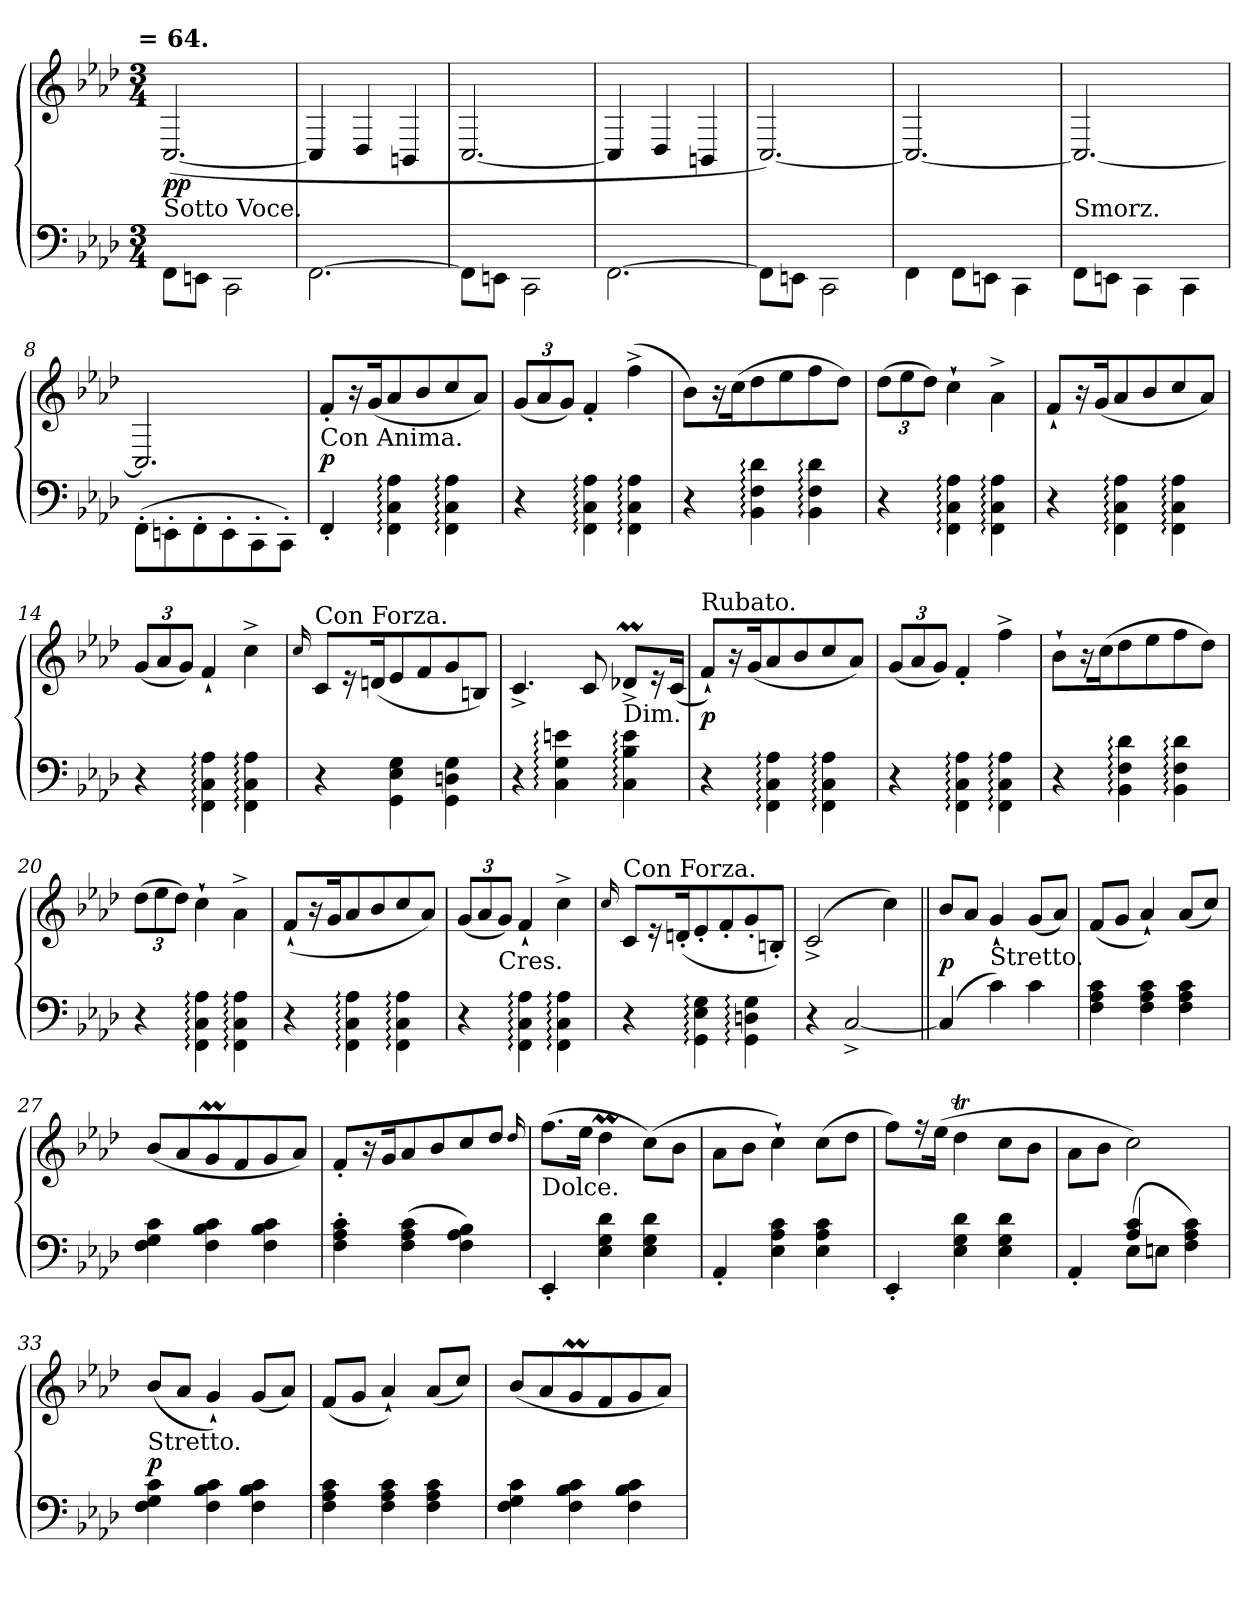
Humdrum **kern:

**kern	**kern	**dynam
*part1	*part1	*part1
*staff2	*staff1	*staff1/2
*clefF4	*clefG2	*
*k[b-e-a-d-]	*k[b-e-a-d-]	*
*f:	*f:	*
!!LO:TX:omd:t=&nbsp;=&nbsp;64.
*M3/4	*M3/4	*
*MM192	*MM192	*
=1	=1	=1
!	!LO:TX:b:t=Sotto Voce.	!
!	!	!LO:DY:b
8FF\L	(>[2.C/	pp
8EEn\J	.	.
2CC\	.	.
=2	=2	=2
[2.FF\	4C/]	.
.	4D-/	.
.	4BBn/	.
=3	=3	=3
8FF\L]	[2.C/	.
8EEn\J	.	.
2CC\	.	.
=4	=4	=4
[2.FF\	4C/]	.
.	4D-/	.
.	4BBn/	.
=5	=5	=5
8FF\L]	[2.C/)	.
8EEn\J	.	.
2CC\	.	.
=6	=6	=6
4FF\	2.C/_	.
8FF\L	.	.
8EEn\J	.	.
4CC\	.	.
=7	=7	=7
!LO:TX:a:t=Smorz.	!	!
8FF\L	2.C/_	.
8EEn\J	.	.
4CC\	.	.
4CC\	.	.
=8	=8	=8
(8FF'\L	2.C/]	.
8EEn'\	.	.
8FF'\	.	.
8EE'\	.	.
8CC'\	.	.
8CC'\J)	.	.
=9	=9	=9
!	!LO:TX:b:t=Con Anima.	!
4FF'	8f'L	p
.	16r	.
.	(16gk	.
4A-:\ 4C:\ 4FF:\	8a-	.
.	8b-	.
4A-:\ 4C:\ 4FF:\	8cc	.
.	8a-J)	.
=10	=10	=10
*	*Xbrackettup	*
4r	(12gL	.
.	12a-	.
.	12gJ)	.
4A-:\ 4C:\ 4FF:\	4f'	.
4A-:\ 4C:\ 4FF:\	(4ff^	.
=11	=11	=11
4r	8b-L)	.
.	16r	.
.	(16cck	.
4d-:\ 4F:\ 4BB-:\	8dd-	.
.	8ee-	.
4d-: 4F: 4BB-:	8ff	.
.	8dd-J)	.
=12	=12	=12
4r	(12dd-L	.
.	12ee-	.
.	12dd-J)	.
4A-:\ 4C:\ 4FF:\	4cc`	.
4A-:\ 4C:\ 4FF:\	4a-^>\	.
=13	=13	=13
4r	8f`L	.
.	16r	.
.	(<16gk	.
4A-:\ 4C:\ 4FF:\	8a-	.
.	8b-	.
4A-:\ 4C:\ 4FF:\	8cc	.
.	8a-J)	.
=14	=14	=14
4r	(12gL	.
.	12a-	.
.	12gJ)	.
4A-:\ 4C:\ 4FF:\	4f`	.
4A-:\ 4C:\ 4FF:\	4cc^	.
=15	=15	=15
.	16qqcc/	.
!	!LO:TX:a:t=Con Forza.	!
4r	8cL	.
.	16r	.
.	(16dnk	.
4G\ 4E-\ 4GG\	8e-	.
.	8f	.
4G\ 4Dn\ 4GG\	8g	.
.	8BnJ)	.
=16	=16	=16
4r	4.c^>	.
4en: 4G: 4C:	.	.
.	8c	.
!	!LO:TX:c:t=Dim.	!
4e: 4B-: 4C:	8d-XM^>L	.
.	16r	.
.	(16cJk	.
=17	=17	=17
!	!LO:TX:a:t=Rubato.	!
4r	8f`L)	p
.	16r	.
.	(<16gk	.
4A-:\ 4C:\ 4FF:\	8a-	.
.	8b-	.
4A-:\ 4C:\ 4FF:\	8cc	.
.	8a-J)	.
=18	=18	=18
4r	(12gL	.
.	12a-	.
.	12gJ)	.
4A-:\ 4C:\ 4FF:\	4f'	.
4A-:\ 4C:\ 4FF:\	4ff^	.
=19	=19	=19
4r	8b-`L	.
.	16r	.
.	(16cck	.
4d-: 4F: 4BB-:	8dd-	.
.	8ee-	.
4d-: 4F: 4BB-:	8ff	.
.	8dd-J)	.
=20	=20	=20
4r	(>12dd-L	.
.	12ee-	.
.	12dd-J)	.
4A-:\ 4C:\ 4FF:\	4cc`	.
4A-:\ 4C:\ 4FF:\	4a-^\	.
=21	=21	=21
4r	(8f`L	.
.	16r	.
.	16gk	.
4A-:\ 4C:\ 4FF:\	8a-	.
.	8b-	.
4A-:\ 4C:\ 4FF:\	8cc	.
.	8a-J)	.
=22	=22	=22
4r	(12gL	.
.	12a-	.
!	!LO:TX:c:t=Cres.	!
.	12gJ)	.
4A-:\ 4C:\ 4FF:\	4f`	.
4A-:\ 4C:\ 4FF:\	4cc^	.
=23	=23	=23
.	16qqcc/	.
!	!LO:TX:a:t=Con Forza.	!
4r	8cL	.
.	16r	.
.	(<16dn'k	.
4G:\ 4E-:\ 4GG:\	8e-'	.
.	8f'	.
4G:\ 4Dn:\ 4GG:\	8g'	.
.	8Bn'J)	.
=24	=24	=24
4r	(2c^	.
[2C^	.	.
.	4cc)	.
=25||	=25||	=25||
(>4C]	8b-L	p
.	8a-J	.
!	!LO:TX:b:t=Stretto.	!
4c)	4g`	.
4c	(8gL	.
.	8a-J)	.
=26	=26	=26
4c 4A- 4F	(<8fL	.
.	8gJ	.
4c 4A- 4F	4a-`)	.
4c 4A- 4F	(8a-/L	.
.	8ccJ)	.
=27	=27	=27
4c 4G 4F	(8b-L	.
.	8a-	.
4c 4B- 4F	8gm	.
.	8f	.
4c 4B- 4F	8g	.
.	8a-J)	.
=28	=28	=28
4c' 4A-' 4F'	8f'L	.
.	16r	.
.	16gk	.
(4c 4A- 4F	8a-	.
.	8b-	.
4B- 4A- 4F)	8cc	.
.	8dd-J	.
.	16qqdd-/	.
=29	=29	=29
!	!LO:TX:b:t=Dolce.	!
4EE-'	(8.ffL	.
.	16ee-Jk	.
4d- 4G 4E-	4dd-M	.
4d- 4G 4E-	(8ccL)	.
.	8b-J	.
=30	=30	=30
4AA-'	8a-\L	.
.	8b-J	.
4c 4A- 4E-	4cc`)	.
4c 4A- 4E-	(8ccL	.
.	8dd-J	.
=31	=31	=31
4EE-'	8ffL)	.
.	16r	.
.	(16ee-Jk	.
4d- 4G 4E-	4dd-T	.
4d- 4G 4E-	8ccL	.
.	8b-J	.
=32	=32	=32
*^	*	*
4ryy	4AA-'/	8a-\L	.
.	.	8b-J	.
(<8E-\L	4c/ 4A-/	2cc)	.
8EnJ	.	.	.
4c\ 4A-\ 4F\)	4ryy	.	.
=33	=33	=33	=33
!	!	!LO:TX:b:t=Stretto.	!
*v	*v	*	*
4c 4G 4F	(<8b-L	p
.	8a-J	.
4c 4B- 4F	4g`)	.
4c 4B- 4F	(8gL	.
.	8a-J)	.
=34	=34	=34
4c 4A- 4F	(8fL	.
.	8gJ	.
4c 4A- 4F	4a-`)	.
4c 4A- 4F	(8a-/L	.
.	8ccJ)	.
=35	=35	=35
4c 4G 4F	(<8b-L	.
.	8a-	.
4c 4B- 4F	8gm	.
.	8f	.
4c 4B- 4F	8g	.
.	8a-J)	.
=	=	=
*-	*-	*-
